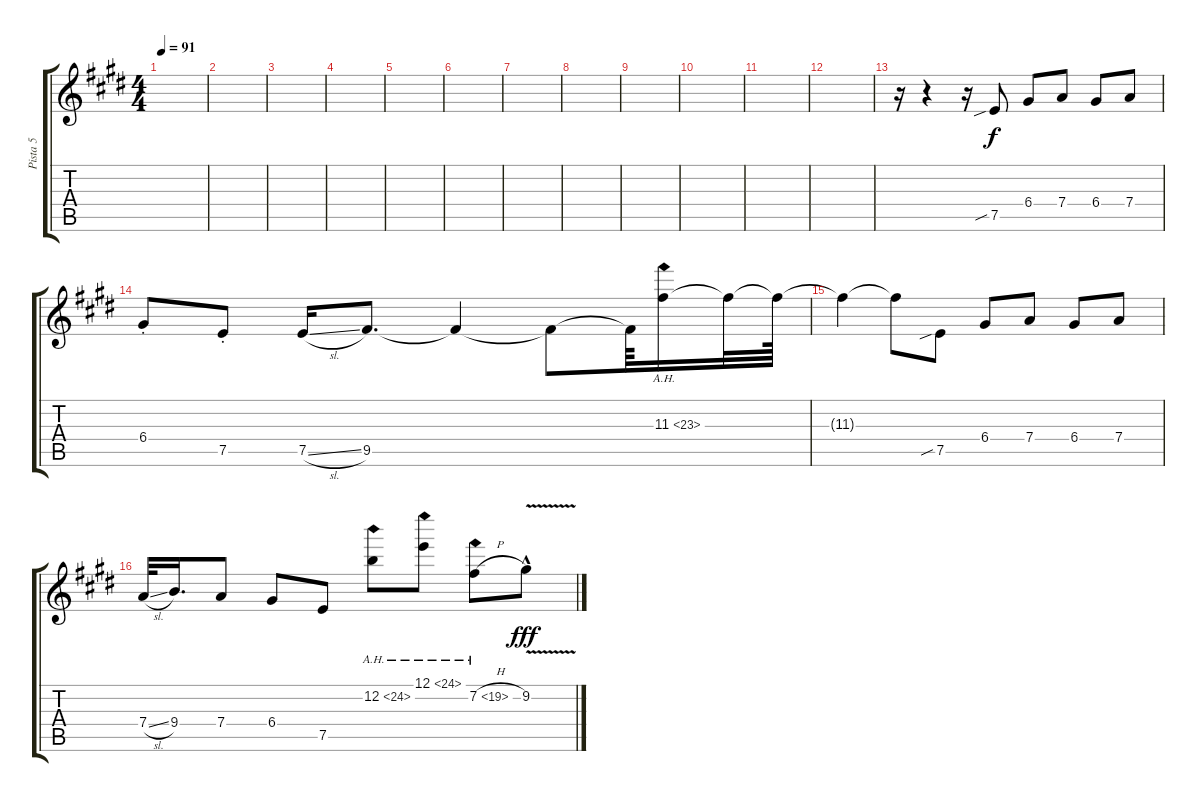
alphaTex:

\track ("Pista 5" "Pista 5") {instrument distortionguitar}
\staff {score tabs}
\tuning (E4 B3 G3 D3 A2 E2) {hide}
\ts (4 4)
\tempo 91
\clef g2
\ks c#minor
|
|
\ks e
|
\ks c#minor
|
|
|
|
\ks e
|
\ks c#minor
|
|
\ks e
|
\ks c#minor
|
\ks e
r.16 r.4 r.16 7.5{sib}.8 6.4.8 7.4.8 6.4.8 7.4.8 |
\ks c#minor
6.4{st}.8 7.5{st}.8 7.5{sl}.16 9.5.8{d} 9.5{t}.4 9.5{t}.8 9.5{t}.64 11.3{ah 12}.16{volume 11} 11.3{t}.32 11.3{t}.64 |
11.3{t}.4 11.3{t}.8 7.5{sib}.8{volume 13} 6.4.8 7.4.8 6.4.8 7.4.8 |
7.4{sl}.32 9.4.16{d} 7.4.8 6.4.8 7.5.8 12.2{ah 12}.8 12.1{ah 12}.8 7.2{ah 12 h}.8 9.2{v hac}.8{dy fff}
